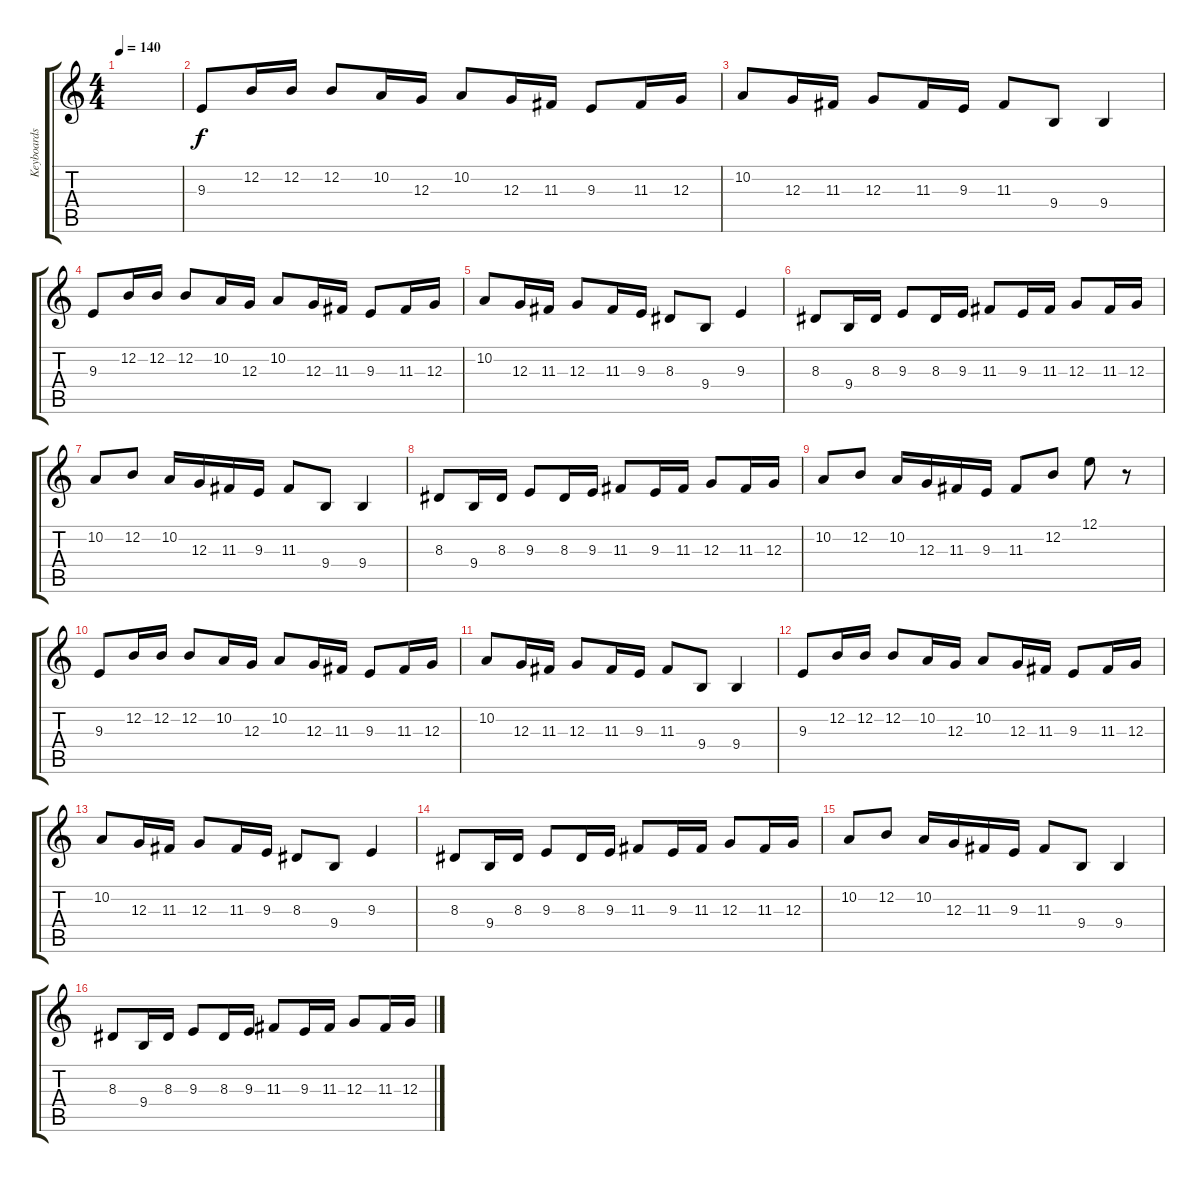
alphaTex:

\track ("Keyboards" "Keyboards") {instrument pad1newage}
\staff {score tabs}
\tuning (E4 B3 G3 D3 A2 E2) {hide}
\ts (4 4)
\tempo 140
\clef g2
\ks c
|
9.3.8 12.2.16 12.2.16 12.2.8 10.2.16 12.3.16 10.2.8 12.3.16 11.3.16 9.3.8 11.3.16 12.3.16 |
10.2.8 12.3.16 11.3.16 12.3.8 11.3.16 9.3.16 11.3.8 9.4.8 9.4.4 |
9.3.8 12.2.16 12.2.16 12.2.8 10.2.16 12.3.16 10.2.8 12.3.16 11.3.16 9.3.8 11.3.16 12.3.16 |
10.2.8 12.3.16 11.3.16 12.3.8 11.3.16 9.3.16 8.3.8 9.4.8 9.3.4 |
8.3.8 9.4.16 8.3.16 9.3.8 8.3.16 9.3.16 11.3.8 9.3.16 11.3.16 12.3.8 11.3.16 12.3.16 |
10.2.8 12.2.8 10.2.16 12.3.16 11.3.16 9.3.16 11.3.8 9.4.8 9.4.4 |
8.3.8 9.4.16 8.3.16 9.3.8 8.3.16 9.3.16 11.3.8 9.3.16 11.3.16 12.3.8 11.3.16 12.3.16 |
10.2.8 12.2.8 10.2.16 12.3.16 11.3.16 9.3.16 11.3.8 12.2.8 12.1.8 r.8 |
9.3.8 12.2.16 12.2.16 12.2.8 10.2.16 12.3.16 10.2.8 12.3.16 11.3.16 9.3.8 11.3.16 12.3.16 |
10.2.8 12.3.16 11.3.16 12.3.8 11.3.16 9.3.16 11.3.8 9.4.8 9.4.4 |
9.3.8 12.2.16 12.2.16 12.2.8 10.2.16 12.3.16 10.2.8 12.3.16 11.3.16 9.3.8 11.3.16 12.3.16 |
10.2.8 12.3.16 11.3.16 12.3.8 11.3.16 9.3.16 8.3.8 9.4.8 9.3.4 |
8.3.8 9.4.16 8.3.16 9.3.8 8.3.16 9.3.16 11.3.8 9.3.16 11.3.16 12.3.8 11.3.16 12.3.16 |
10.2.8 12.2.8 10.2.16 12.3.16 11.3.16 9.3.16 11.3.8 9.4.8 9.4.4 |
8.3.8 9.4.16 8.3.16 9.3.8 8.3.16 9.3.16 11.3.8 9.3.16 11.3.16 12.3.8 11.3.16 12.3.16
